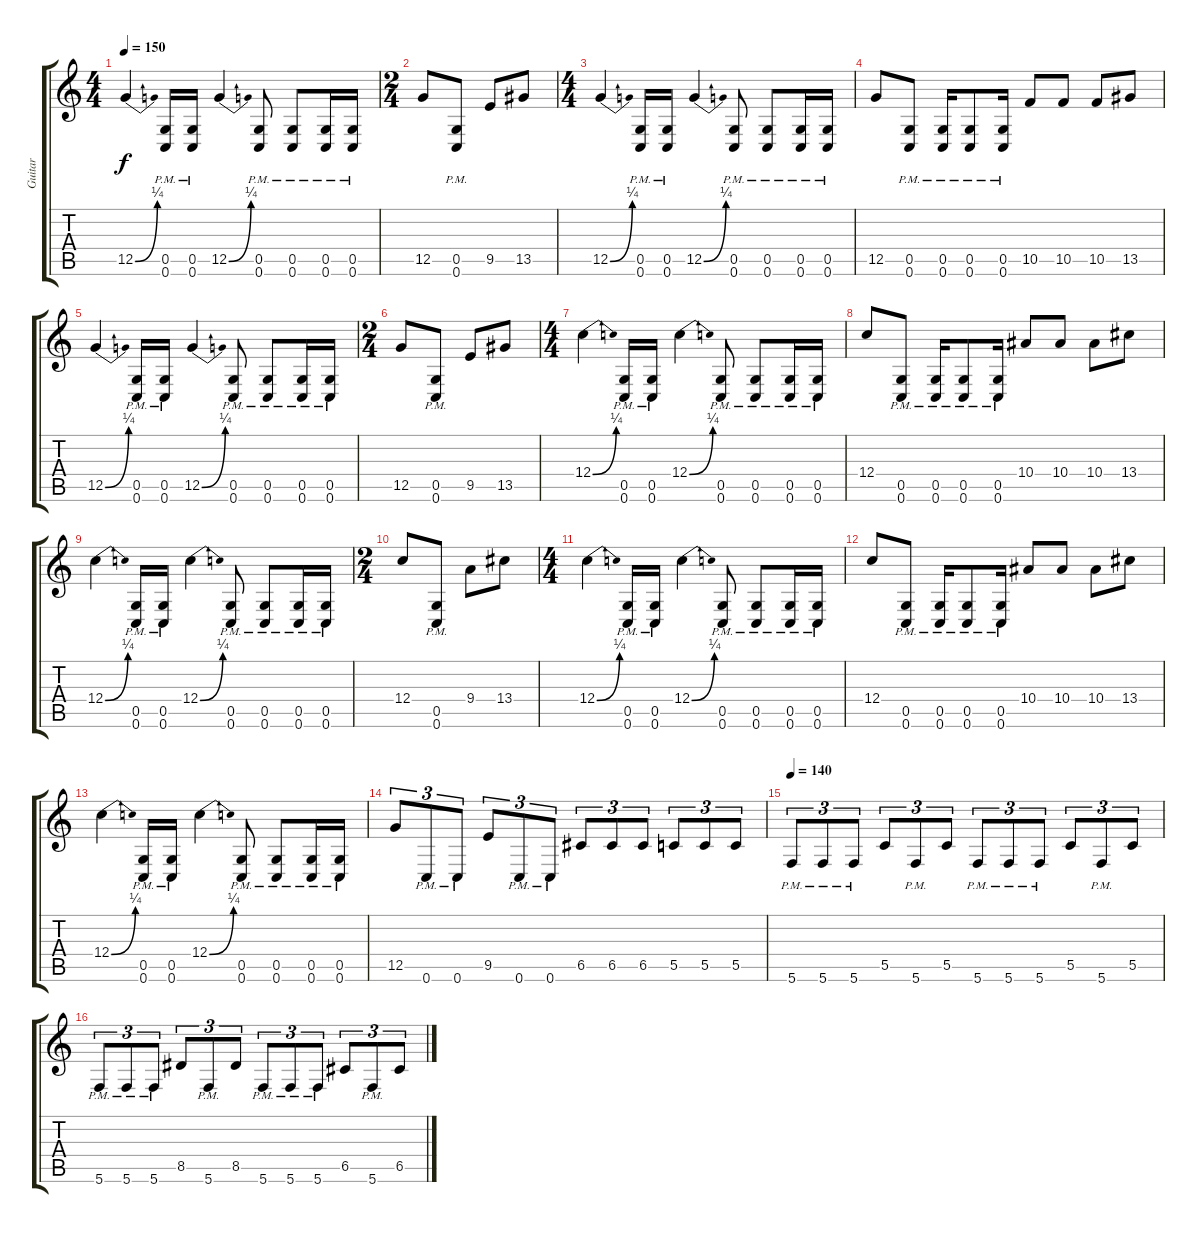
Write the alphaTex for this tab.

\track ("Guitar" "Guitar") {instrument distortionguitar}
\staff {score tabs}
\tuning (D4 A3 F3 C3 G2 C2) {hide}
\ts (4 4)
\tempo 150
\clef g2
\ks c
12.5{be (bend 0 0 60 1)}.4{dy f} (0.5{pm} 0.6{pm}).16 (0.5{pm} 0.6{pm}).16 12.5{be (bend 0 0 60 1)}.4 (0.5{pm} 0.6{pm}).8 (0.5{pm} 0.6{pm}).8 (0.5{pm} 0.6{pm}).16 (0.5{pm} 0.6{pm}).16 |
\ts (2 4)
12.5.8 (0.5{pm} 0.6{pm}).8 9.5.8 13.5.8 |
\ts (4 4)
12.5{be (bend 0 0 60 1)}.4 (0.5{pm} 0.6{pm}).16 (0.5{pm} 0.6{pm}).16 12.5{be (bend 0 0 60 1)}.4 (0.5{pm} 0.6{pm}).8 (0.5{pm} 0.6{pm}).8 (0.5{pm} 0.6{pm}).16 (0.5{pm} 0.6{pm}).16 |
12.5.8 (0.5{pm} 0.6{pm}).8 (0.5{pm} 0.6{pm}).16 (0.5{pm} 0.6{pm}).8 (0.5{pm} 0.6{pm}).16 10.5.8 10.5.8 10.5.8 13.5.8 |
12.5{be (bend 0 0 60 1)}.4 (0.5{pm} 0.6{pm}).16 (0.5{pm} 0.6{pm}).16 12.5{be (bend 0 0 60 1)}.4 (0.5{pm} 0.6{pm}).8 (0.5{pm} 0.6{pm}).8 (0.5{pm} 0.6{pm}).16 (0.5{pm} 0.6{pm}).16 |
\ts (2 4)
12.5.8 (0.5{pm} 0.6{pm}).8 9.5.8 13.5.8 |
\ts (4 4)
12.4{be (bend 0 0 60 1)}.4 (0.5{pm} 0.6{pm}).16 (0.5{pm} 0.6{pm}).16 12.4{be (bend 0 0 60 1)}.4 (0.5{pm} 0.6{pm}).8 (0.5{pm} 0.6{pm}).8 (0.5{pm} 0.6{pm}).16 (0.5{pm} 0.6{pm}).16 |
12.4.8 (0.5{pm} 0.6{pm}).8 (0.5{pm} 0.6{pm}).16 (0.5{pm} 0.6{pm}).8 (0.5{pm} 0.6{pm}).16 10.4.8 10.4.8 10.4.8 13.4.8 |
12.4{be (bend 0 0 60 1)}.4 (0.5{pm} 0.6{pm}).16 (0.5{pm} 0.6{pm}).16 12.4{be (bend 0 0 60 1)}.4 (0.5{pm} 0.6{pm}).8 (0.5{pm} 0.6{pm}).8 (0.5{pm} 0.6{pm}).16 (0.5{pm} 0.6{pm}).16 |
\ts (2 4)
12.4.8 (0.5{pm} 0.6{pm}).8 9.4.8 13.4.8 |
\ts (4 4)
12.4{be (bend 0 0 60 1)}.4 (0.5{pm} 0.6{pm}).16 (0.5{pm} 0.6{pm}).16 12.4{be (bend 0 0 60 1)}.4 (0.5{pm} 0.6{pm}).8 (0.5{pm} 0.6{pm}).8 (0.5{pm} 0.6{pm}).16 (0.5{pm} 0.6{pm}).16 |
12.4.8 (0.5{pm} 0.6{pm}).8 (0.5{pm} 0.6{pm}).16 (0.5{pm} 0.6{pm}).8 (0.5{pm} 0.6{pm}).16 10.4.8 10.4.8 10.4.8 13.4.8 |
12.4{be (bend 0 0 60 1)}.4 (0.5{pm} 0.6{pm}).16 (0.5{pm} 0.6{pm}).16 12.4{be (bend 0 0 60 1)}.4 (0.5{pm} 0.6{pm}).8 (0.5{pm} 0.6{pm}).8 (0.5{pm} 0.6{pm}).16 (0.5{pm} 0.6{pm}).16 |
12.5.8{tu (3 2)} 0.6{pm}.8{tu (3 2)} 0.6{pm}.8{tu (3 2)} 9.5.8{tu (3 2)} 0.6{pm}.8{tu (3 2)} 0.6{pm}.8{tu (3 2)} 6.5.8{tu (3 2)} 6.5.8{tu (3 2)} 6.5.8{tu (3 2)} 5.5.8{tu (3 2)} 5.5.8{tu (3 2)} 5.5.8{tu (3 2)} |
\tempo 140
5.6{pm}.8{tu (3 2)} 5.6{pm}.8{tu (3 2)} 5.6{pm}.8{tu (3 2)} 5.5.8{tu (3 2)} 5.6{pm}.8{tu (3 2)} 5.5.8{tu (3 2)} 5.6{pm}.8{tu (3 2)} 5.6{pm}.8{tu (3 2)} 5.6{pm}.8{tu (3 2)} 5.5.8{tu (3 2)} 5.6{pm}.8{tu (3 2)} 5.5.8{tu (3 2)} |
5.6{pm}.8{tu (3 2)} 5.6{pm}.8{tu (3 2)} 5.6{pm}.8{tu (3 2)} 8.5.8{tu (3 2)} 5.6{pm}.8{tu (3 2)} 8.5.8{tu (3 2)} 5.6{pm}.8{tu (3 2)} 5.6{pm}.8{tu (3 2)} 5.6{pm}.8{tu (3 2)} 6.5.8{tu (3 2)} 5.6{pm}.8{tu (3 2)} 6.5.8{tu (3 2)}
